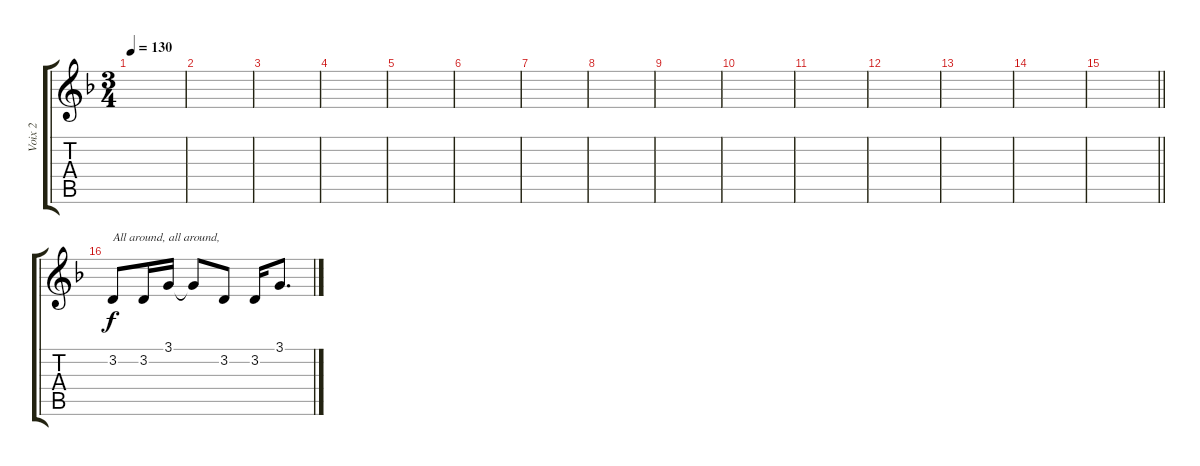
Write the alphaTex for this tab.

\track ("Voix 2" "Voix 2") {instrument lead2sawtooth}
\staff {score tabs}
\tuning (E4 B3 G3 D3 A2 E2) {hide}
\ts (3 4)
\tempo 130
\clef g2
\ks dminor
|
|
|
|
|
|
|
|
|
|
|
|
|
|
\barLineRight lightlight
|
3.2.8{txt "All around, all around, "} 3.2.16 3.1.16 3.1{t}.8 3.2.8 3.2.16 3.1.8{d}
